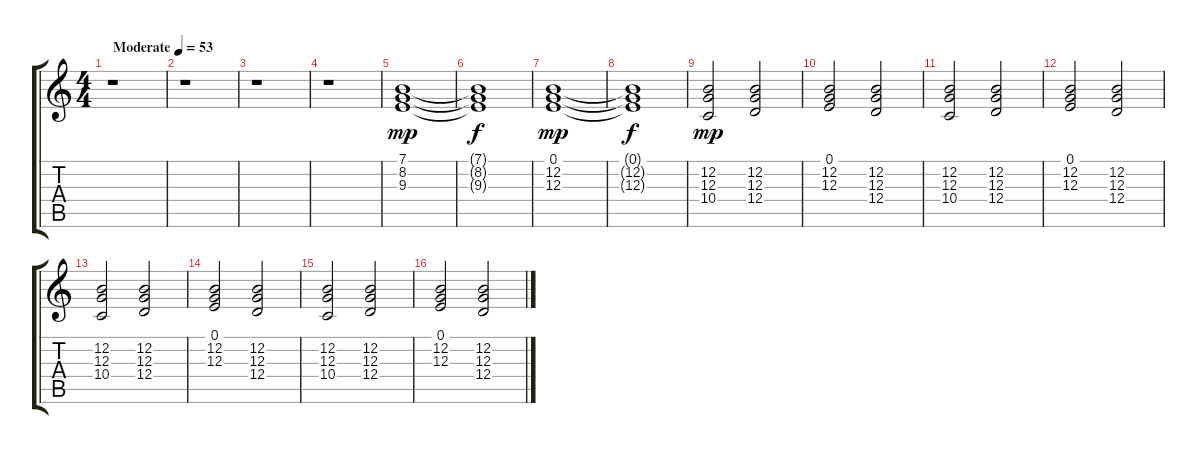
\track "" {instrument synthstrings1}
\staff {score tabs}
\tuning (E4 B3 G3 D3 A2 E2) {hide}
\ts (4 4)
\tempo (53 "Moderate")
\clef g2
\ks c
r.1{dy mp instrument synthstrings1} |
r.1 |
r.1 |
r.1 |
(7.1 8.2 9.3).1 |
(7.1{t} 8.2{t} 9.3{t}).1{dy f} |
(0.1 12.2 12.3).1{dy mp} |
(0.1{t} 12.2{t} 12.3{t}).1{dy f} |
(12.2 12.3 10.4).2{dy mp} (12.2 12.3 12.4).2 |
(0.1 12.2 12.3).2 (12.2 12.3 12.4).2 |
(12.2 12.3 10.4).2 (12.2 12.3 12.4).2 |
(0.1 12.2 12.3).2 (12.2 12.3 12.4).2 |
(12.2 12.3 10.4).2 (12.2 12.3 12.4).2 |
(0.1 12.2 12.3).2 (12.2 12.3 12.4).2 |
(12.2 12.3 10.4).2 (12.2 12.3 12.4).2 |
(0.1 12.2 12.3).2 (12.2 12.3 12.4).2
